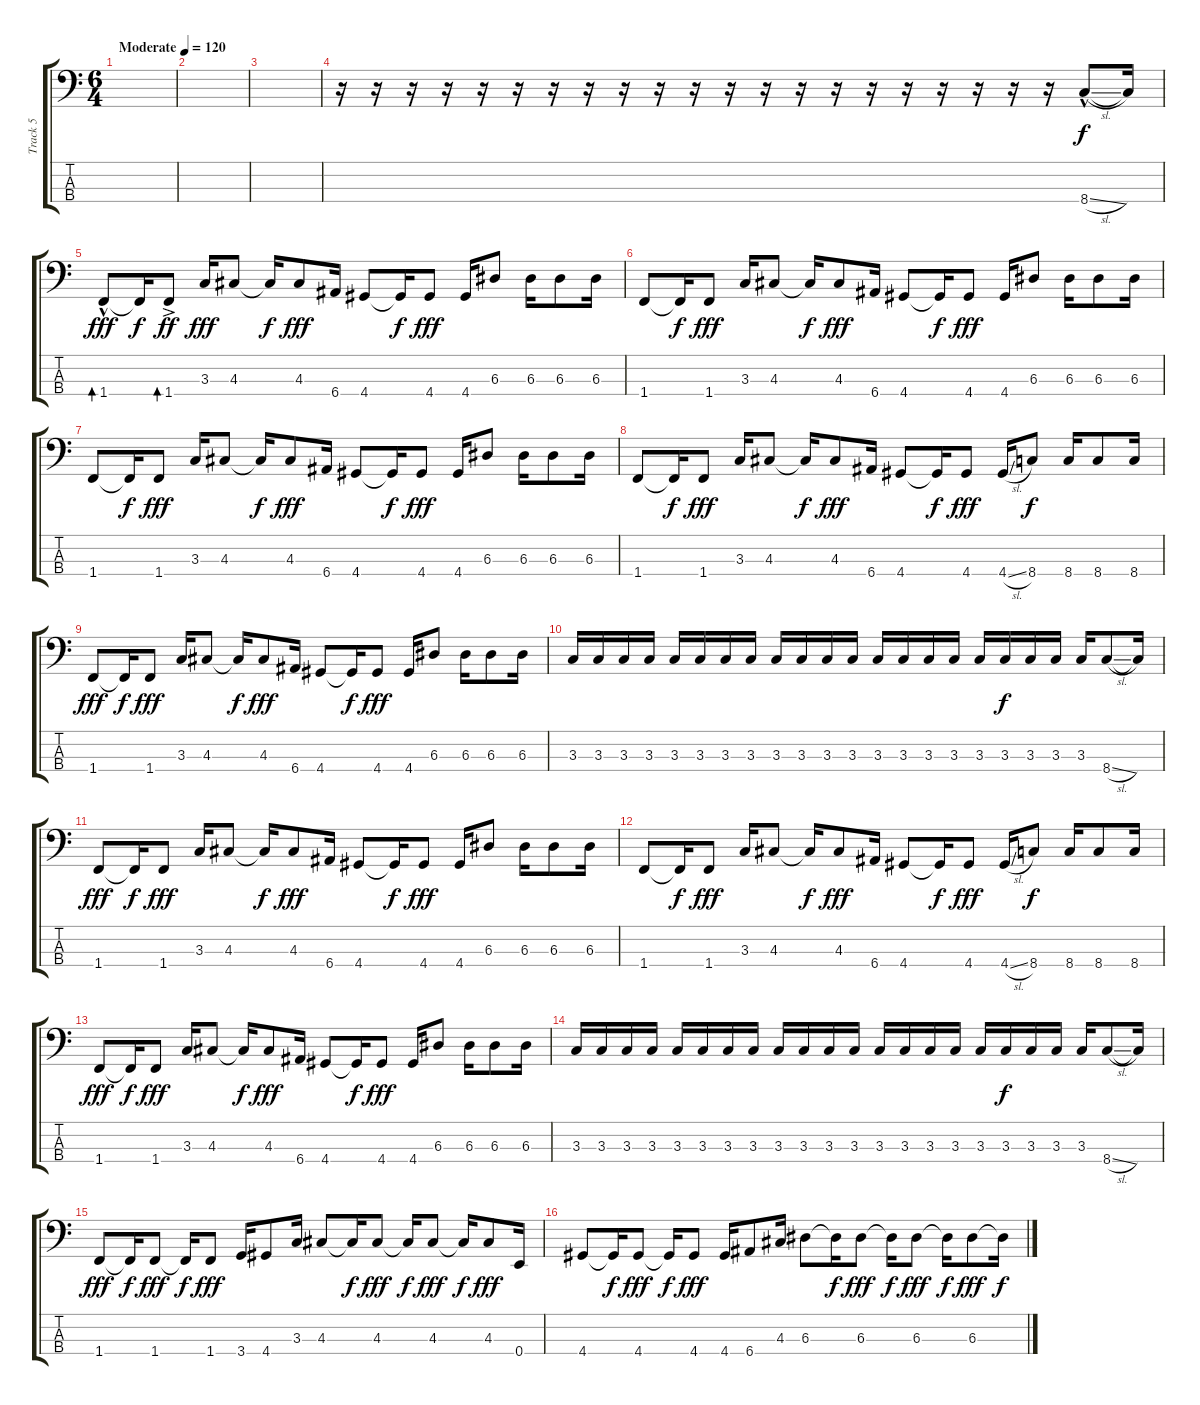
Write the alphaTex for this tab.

\track ("Track 5" "Track 5") {instrument electricbasspick}
\staff {score tabs}
\tuning (G2 D2 A1 E1) {hide}
\ts (6 4)
\tempo (120 "Moderate")
\clef f4
\ks c
|
|
|
r.16 r.16 r.16 r.16 r.16 r.16 r.16 r.16 r.16 r.16 r.16 r.16 r.16 r.16 r.16 r.16 r.16 r.16 r.16 r.16 r.16 8.4{sl hac}.8 8.4{t}.16{dy f} |
1.4{hac}.8{bd 30 dy fff} 1.4{t}.16{dy f} 1.4{ac}.8{bd 30 dy ff} 3.3.16{dy fff} 4.3.8 4.3{t}.16{dy f} 4.3.8{dy fff} 6.4.16 4.4.8 4.4{t}.16{dy f} 4.4.8{dy fff} 4.4.16 6.3.8 6.3.16 6.3.8 6.3.16 |
1.4.8 1.4{t}.16{dy f} 1.4.8{dy fff} 3.3.16 4.3.8 4.3{t}.16{dy f} 4.3.8{dy fff} 6.4.16 4.4.8 4.4{t}.16{dy f} 4.4.8{dy fff} 4.4.16 6.3.8 6.3.16 6.3.8 6.3.16 |
1.4.8 1.4{t}.16{dy f} 1.4.8{dy fff} 3.3.16 4.3.8 4.3{t}.16{dy f} 4.3.8{dy fff} 6.4.16 4.4.8 4.4{t}.16{dy f} 4.4.8{dy fff} 4.4.16 6.3.8 6.3.16 6.3.8 6.3.16 |
1.4.8 1.4{t}.16{dy f} 1.4.8{dy fff} 3.3.16 4.3.8 4.3{t}.16{dy f} 4.3.8{dy fff} 6.4.16 4.4.8 4.4{t}.16{dy f} 4.4.8{dy fff} 4.4{sl}.16 8.4.8{dy f} 8.4.16 8.4.8 8.4.16 |
1.4.8{dy fff} 1.4{t}.16{dy f} 1.4.8{dy fff} 3.3.16 4.3.8 4.3{t}.16{dy f} 4.3.8{dy fff} 6.4.16 4.4.8 4.4{t}.16{dy f} 4.4.8{dy fff} 4.4.16 6.3.8 6.3.16 6.3.8 6.3.16 |
3.3.16 3.3.16 3.3.16 3.3.16 3.3.16 3.3.16 3.3.16 3.3.16 3.3.16 3.3.16 3.3.16 3.3.16 3.3.16 3.3.16 3.3.16 3.3.16 3.3.16 3.3.16{dy f} 3.3.16 3.3.16 3.3.16 8.4{sl}.8 8.4{t}.16 |
1.4.8{dy fff} 1.4{t}.16{dy f} 1.4.8{dy fff} 3.3.16 4.3.8 4.3{t}.16{dy f} 4.3.8{dy fff} 6.4.16 4.4.8 4.4{t}.16{dy f} 4.4.8{dy fff} 4.4.16 6.3.8 6.3.16 6.3.8 6.3.16 |
1.4.8 1.4{t}.16{dy f} 1.4.8{dy fff} 3.3.16 4.3.8 4.3{t}.16{dy f} 4.3.8{dy fff} 6.4.16 4.4.8 4.4{t}.16{dy f} 4.4.8{dy fff} 4.4{sl}.16 8.4.8{dy f} 8.4.16 8.4.8 8.4.16 |
1.4.8{dy fff} 1.4{t}.16{dy f} 1.4.8{dy fff} 3.3.16 4.3.8 4.3{t}.16{dy f} 4.3.8{dy fff} 6.4.16 4.4.8 4.4{t}.16{dy f} 4.4.8{dy fff} 4.4.16 6.3.8 6.3.16 6.3.8 6.3.16 |
3.3.16 3.3.16 3.3.16 3.3.16 3.3.16 3.3.16 3.3.16 3.3.16 3.3.16 3.3.16 3.3.16 3.3.16 3.3.16 3.3.16 3.3.16 3.3.16 3.3.16 3.3.16{dy f} 3.3.16 3.3.16 3.3.16 8.4{sl}.8 8.4{t}.16 |
1.4.8{dy fff} 1.4{t}.16{dy f} 1.4.8{dy fff} 1.4{t}.16{dy f} 1.4.8{dy fff} 3.4.16 4.4.8 3.3.16 4.3.8 4.3{t}.16{dy f} 4.3.8{dy fff} 4.3{t}.16{dy f} 4.3.8{dy fff} 4.3{t}.16{dy f} 4.3.8{dy fff} 0.4.16 |
4.4.8 4.4{t}.16{dy f} 4.4.8{dy fff} 4.4{t}.16{dy f} 4.4.8{dy fff} 4.4.16 6.4.8 4.3.16 6.3.8 6.3{t}.16{dy f} 6.3.8{dy fff} 6.3{t}.16{dy f} 6.3.8{dy fff} 6.3{t}.16{dy f} 6.3.8{dy fff} 6.3{t}.16{dy f}
